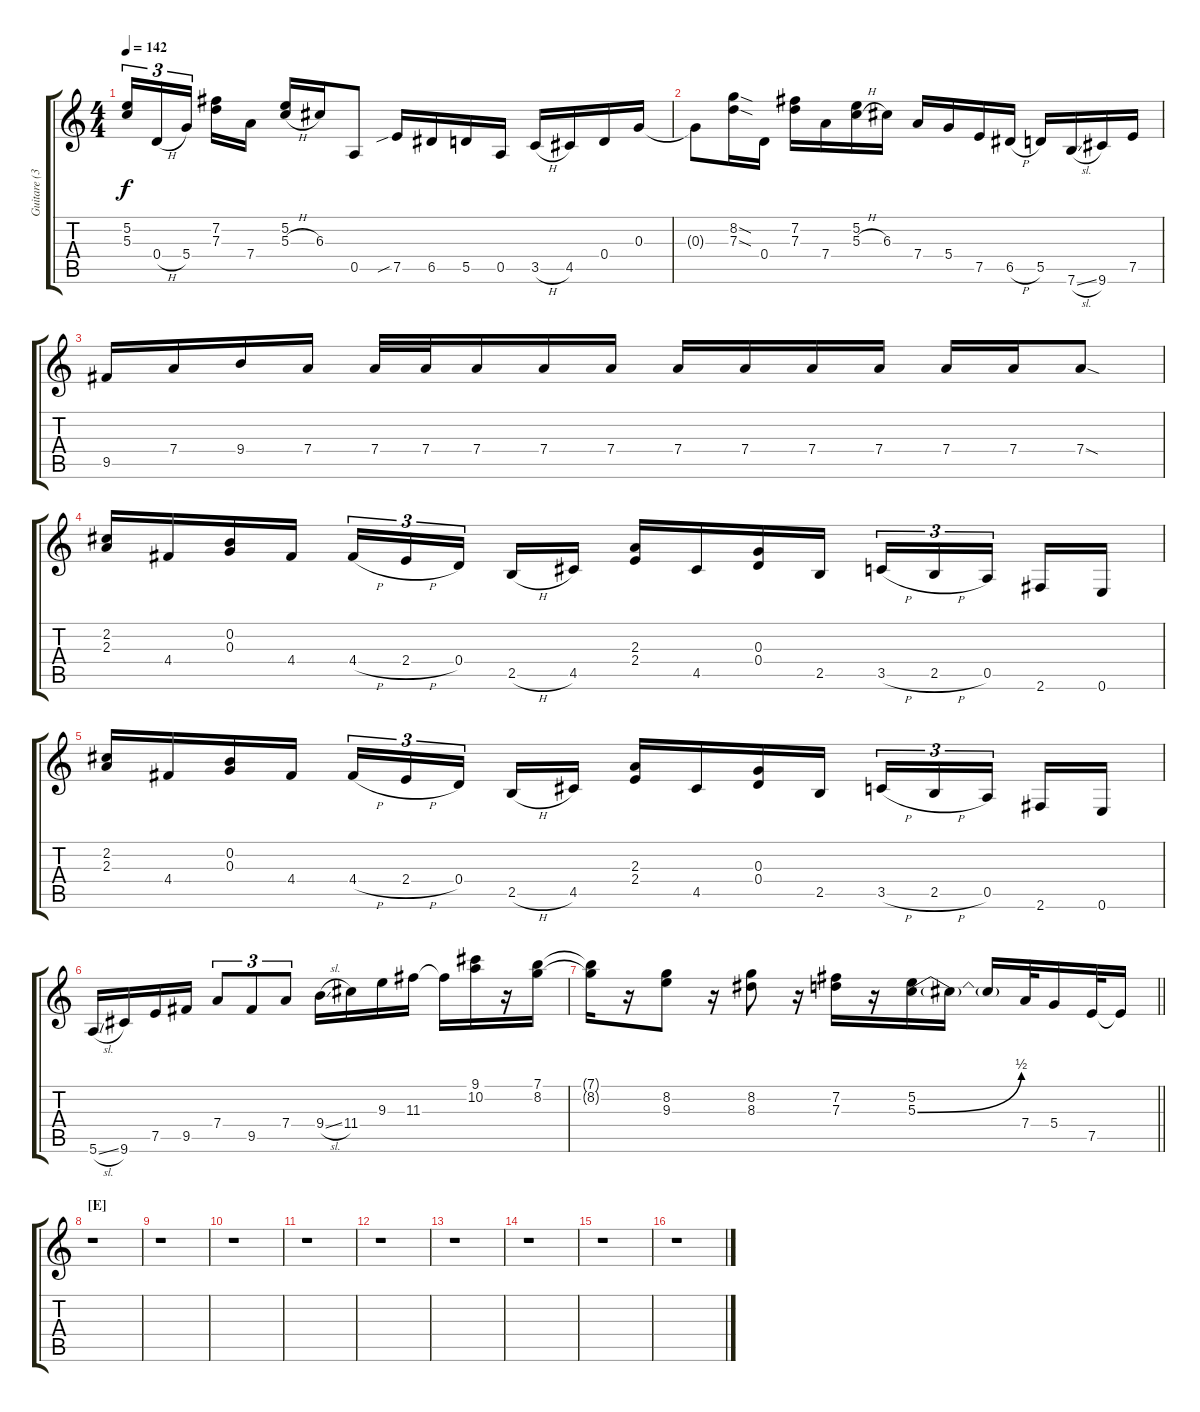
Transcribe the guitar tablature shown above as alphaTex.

\track ("Guitare (3)" "Guitare (3") {instrument electricguitarjazz}
\staff {score tabs}
\tuning (E4 B3 G3 D3 A2 E2) {hide}
\ts (4 4)
\tempo 142
\clef g2
\ks c
(5.2 5.3).16{tu (3 2) dy f} 0.4{h}.16{tu (3 2)} 5.4.16{tu (3 2) beam splitsecondary} (7.2 7.3).16 7.4.16 (5.2 5.3{h}).16 6.3.16 0.5.8 7.5{sib}.16 6.5.16 5.5.16 0.5.16 3.5{h}.16 4.5.16 0.4.16 0.3.16 |
0.3{t}.8 (8.2{sod} 7.3{sod}).16 0.4.16 (7.2 7.3).16 7.4.16 (5.2 5.3{h}).16 6.3.16 7.4.16 5.4.16 7.5.16 6.5{h}.16 5.5.16 7.6{sl}.16 9.6.16 7.5.16 |
9.5.16 7.4.16 9.4.16 7.4.16 7.4.32 7.4.32 7.4.16 7.4.16 7.4.16 7.4.16 7.4.16 7.4.16 7.4.16 7.4.16 7.4.16 7.4{sod}.8 |
(2.2 2.3).16 4.4.16 (0.2 0.3).16 4.4.16 4.4{h}.16{tu (3 2)} 2.4{h}.16{tu (3 2)} 0.4.16{tu (3 2) beam splitsecondary} 2.5{h}.16 4.5.16 (2.3 2.4).16 4.5.16 (0.3 0.4).16 2.5.16 3.5{h}.16{tu (3 2)} 2.5{h}.16{tu (3 2)} 0.5.16{tu (3 2) beam splitsecondary} 2.6.16 0.6.16 |
(2.2 2.3).16 4.4.16 (0.2 0.3).16 4.4.16 4.4{h}.16{tu (3 2)} 2.4{h}.16{tu (3 2)} 0.4.16{tu (3 2) beam splitsecondary} 2.5{h}.16 4.5.16 (2.3 2.4).16 4.5.16 (0.3 0.4).16 2.5.16 3.5{h}.16{tu (3 2)} 2.5{h}.16{tu (3 2)} 0.5.16{tu (3 2) beam splitsecondary} 2.6.16 0.6.16 |
5.6{sl}.16 9.6.16 7.5.16 9.5.16 7.4.8{tu (3 2)} 9.5.8{tu (3 2)} 7.4.8{tu (3 2)} 9.4{sl}.16 11.4.16 9.3.16 11.3.16 11.3{t}.16 (9.1 10.2).16 r.16 (7.1 8.2).16 |
\barLineRight lightlight
(7.1{t} 8.2{t}).16 r.16 (8.2 9.3).8 r.16 (8.2 8.3).8 r.16 (7.2 7.3).16 r.16 (5.2 5.3{be (bend 0 0 60 2)}).16 5.3{t}.16 5.3{t}.16 7.4.32 5.4.16 7.5.32 7.5{t}.16 |
\section ("" "[E]")
r.1 |
r.1 |
r.1 |
r.1 |
r.1 |
r.1 |
r.1 |
r.1 |
r.1
